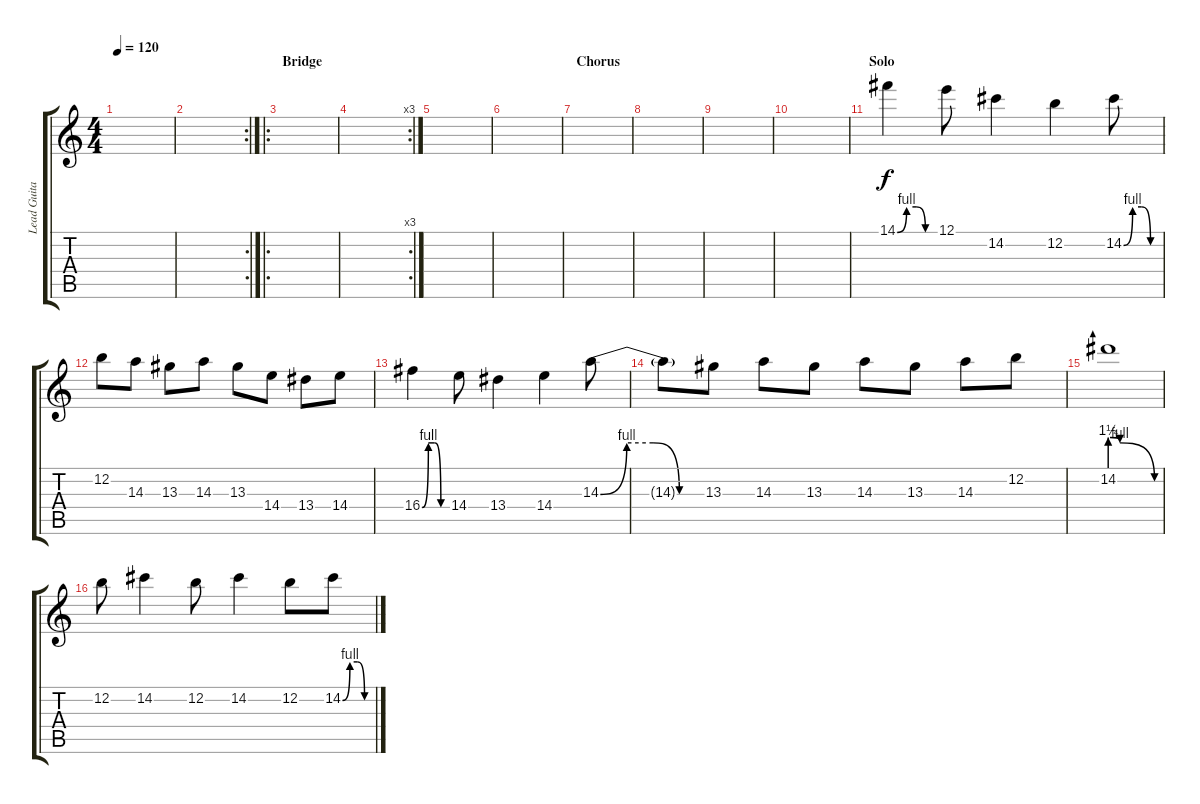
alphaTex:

\track ("Lead Guitar" "Lead Guita") {instrument acousticguitarsteel}
\staff {score tabs}
\tuning (E4 B3 G3 D3 A2 E2) {hide}
\ts (4 4)
\tempo 120
\clef g2
\ks c
|
\rc 2
|
\ro
\section ("" "Bridge")
|
\rc 3
|
|
|
\section ("" "Chorus")
|
|
|
|
\section ("" "Solo")
14.1{be (custom 0 0 15 4 30 4 45 0 60 0)}.4 12.1.8 14.2.4 12.2.4 14.2{be (custom 0 0 15 4 30 4 45 0 60 0)}.8 |
12.2.8 14.3.8 13.3.8 14.3.8 13.3.8 14.4.8 13.4.8 14.4.8 |
16.4{be (custom 0 0 15 4 30 4 45 0 60 0)}.4 14.4.8 13.4.4 14.4.4 14.3{be (custom 0 0 15 4 30 4 45 0 60 0)}.8 |
14.3{t}.8 13.3.8 14.3.8 13.3.8 14.3.8 13.3.8 14.3.8 12.2.8 |
14.2{be (custom 0 5 12 4 54 0 60 0)}.1 |
12.2.8 14.2.4 12.2.8 14.2.4 12.2.8 14.2{be (custom 0 0 15 4 30 4 45 0 60 0)}.8
